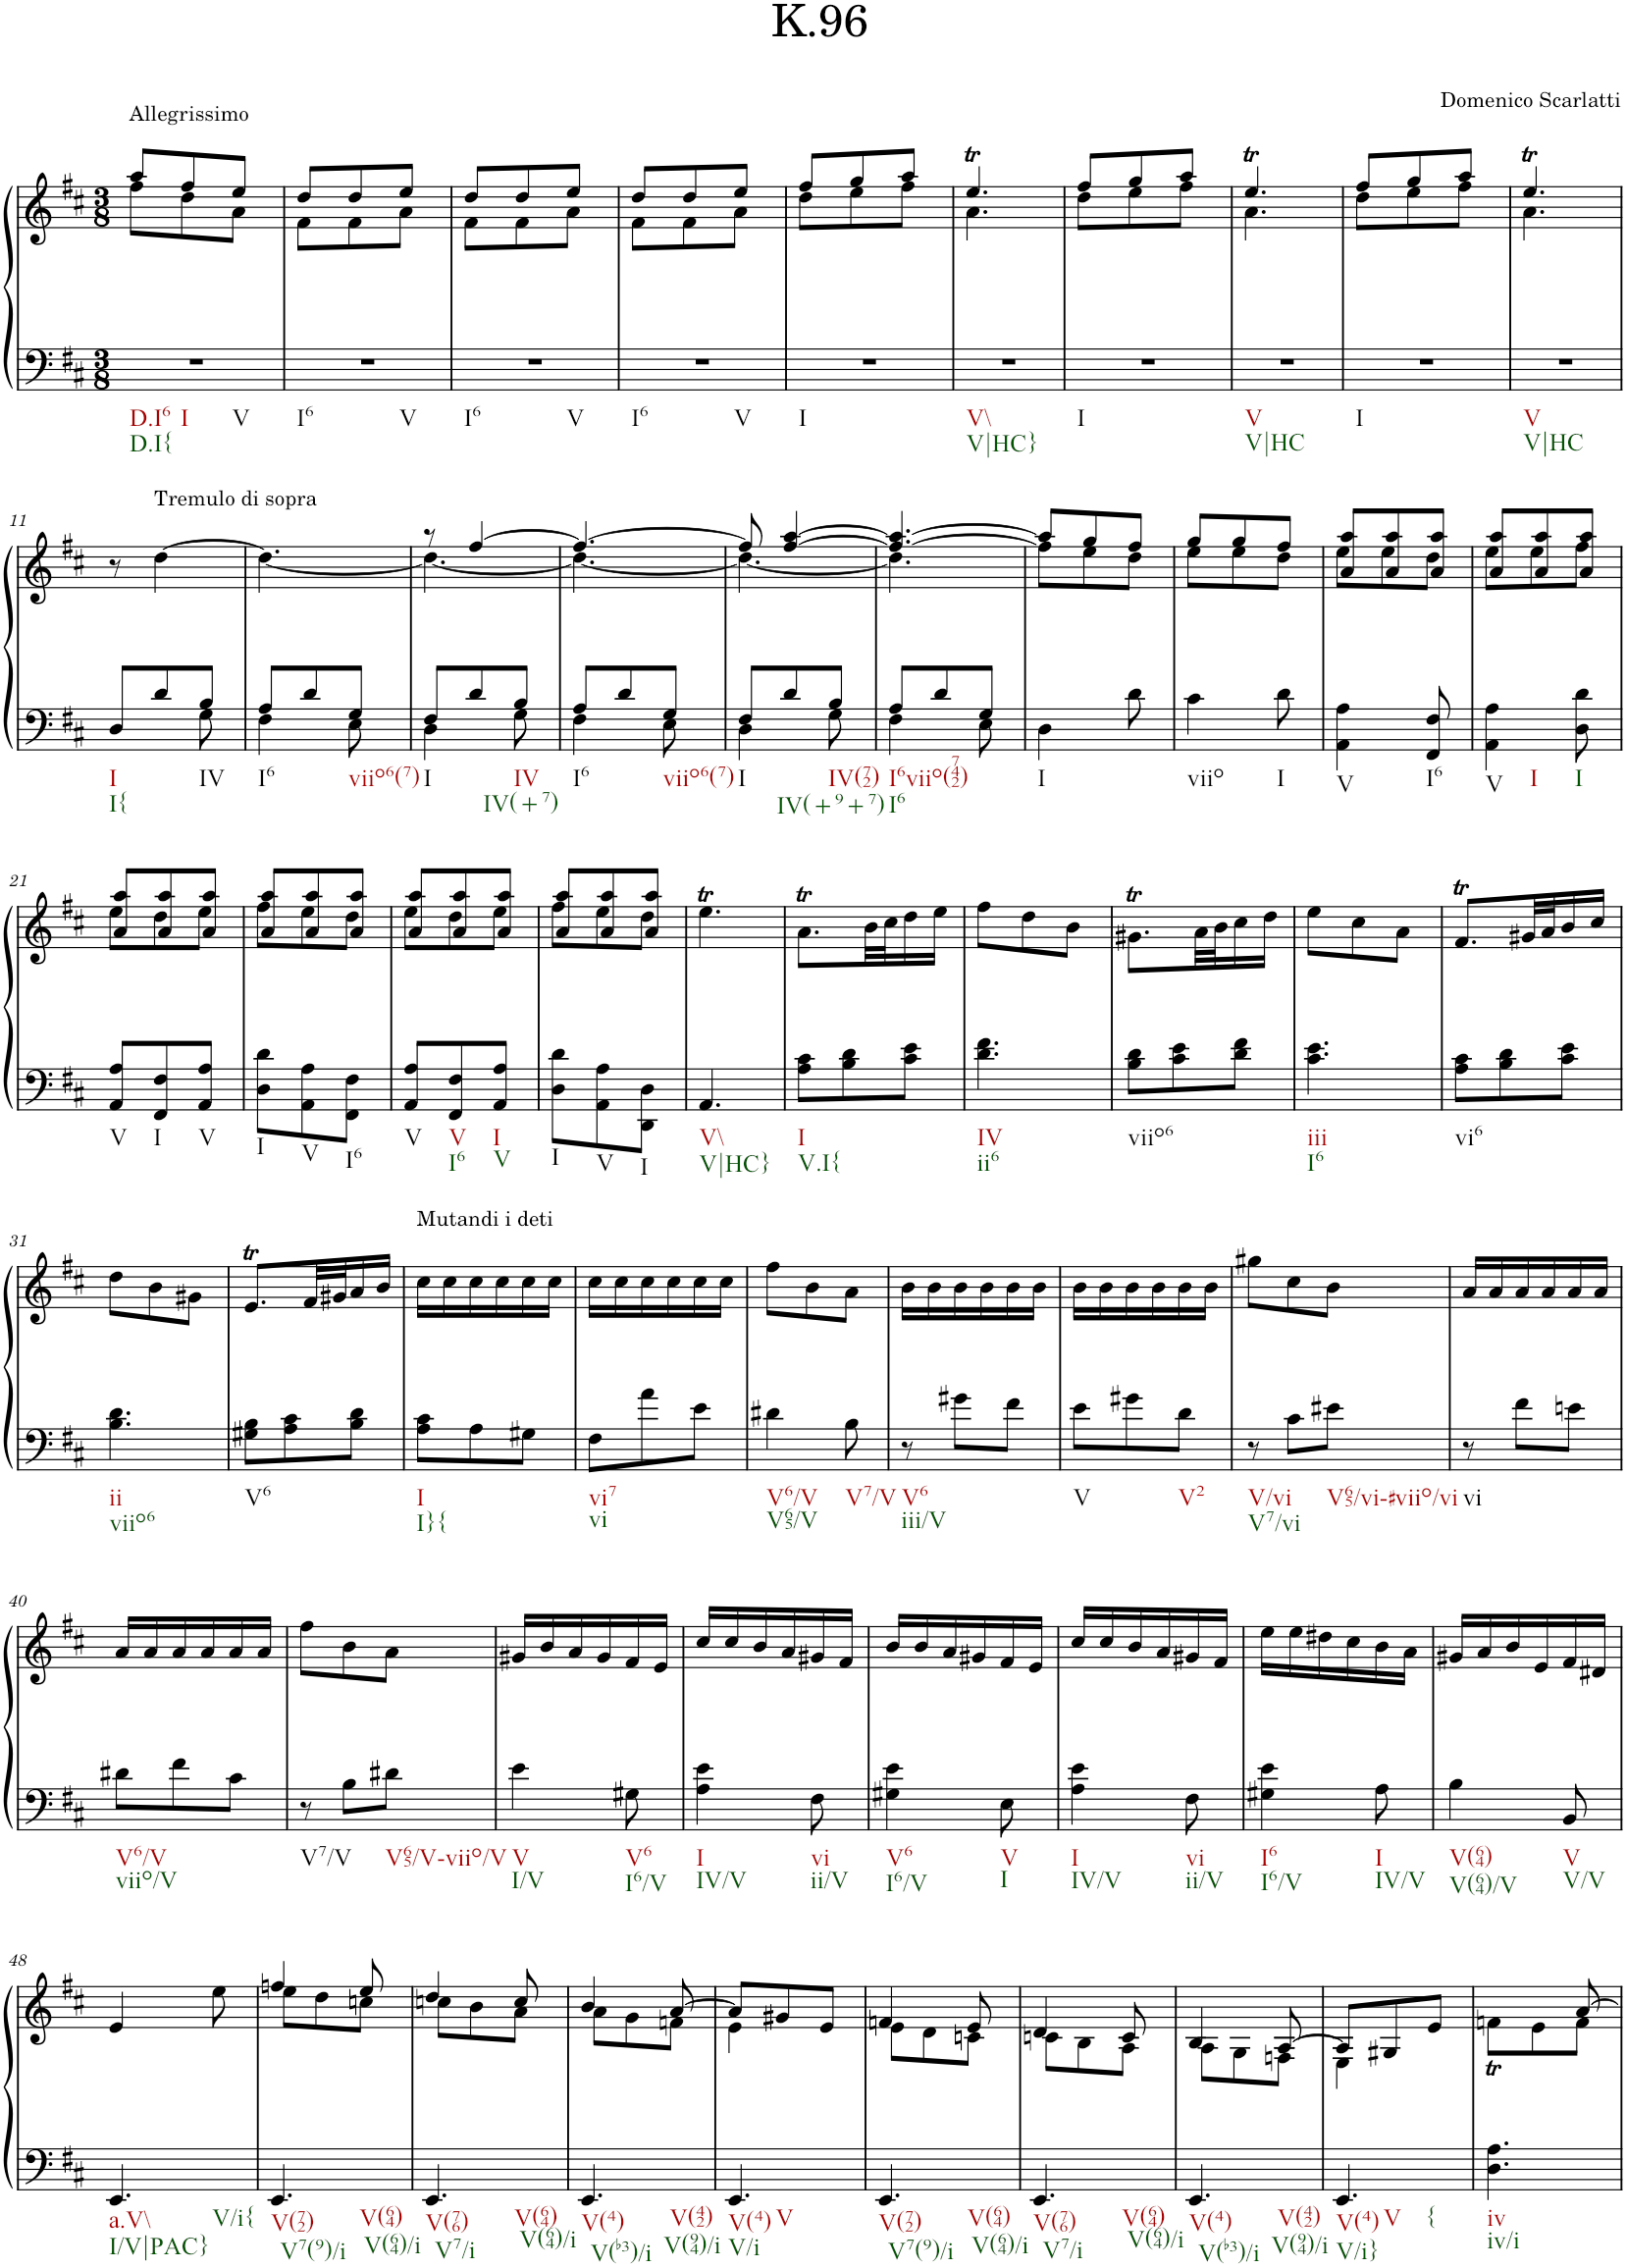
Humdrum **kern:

**kern	**kern
*part1	*part1
*staff2	*staff1
*I"Piano	*
*I'Pno.	*
*clefF4	*clefG2
*k[f#c#]	*k[f#c#]
*M3/8	*M3/8
=1	=1
*	*^
!	!LO:TX:a:t=Allegrissimo	!
!LO:TX:b:t=D.I6	!	!
!LO:TX:b:t=D.I{	!	!
!LO:TX:b:t=I	!	!
!LO:TX:b:t=V	!	!
4.r	8aa/L	8ff#\L
.	8ff#/	8dd\
.	8ee/J	8a\J
=2	=2	=2
!LO:TX:b:t=I6	!	!
!LO:TX:b:t=V	!	!
4.r	8dd/L	8f#\L
.	8dd/	8f#\
.	8ee/J	8a\J
=3	=3	=3
!LO:TX:b:t=I6	!	!
!LO:TX:b:t=V	!	!
4.r	8dd/L	8f#\L
.	8dd/	8f#\
.	8ee/J	8a\J
=4	=4	=4
!LO:TX:b:t=I6	!	!
!LO:TX:b:t=V	!	!
4.r	8dd/L	8f#\L
.	8dd/	8f#\
.	8ee/J	8a\J
=5	=5	=5
!LO:TX:b:t=I	!	!
4.r	8ff#/L	8dd\L
.	8gg/	8ee\
.	8aa/J	8ff#\J
=6	=6	=6
!LO:TX:b:t=V\\	!	!
!LO:TX:b:t=V|HC}	!	!
4.r	4.eeT/	4.a\
=7	=7	=7
!LO:TX:b:t=I	!	!
4.r	8ff#/L	8dd\L
.	8gg/	8ee\
.	8aa/J	8ff#\J
=8	=8	=8
!LO:TX:b:t=V	!	!
!LO:TX:b:t=V|HC	!	!
4.r	4.eeT/	4.a\
=9	=9	=9
!LO:TX:b:t=I	!	!
4.r	8ff#/L	8dd\L
.	8gg/	8ee\
.	8aa/J	8ff#\J
=10	=10	=10
!LO:TX:b:t=V	!	!
!LO:TX:b:t=V|HC	!	!
4.r	4.eeT/	4.a\
!!LO:LB:g=z
=11	=11	=11
*^	*	*
!LO:TX:b:t=I	!	!	!
!LO:TX:b:t=I{	!	!	!
*	*	*v	*v
8D/L	4ryy	8r
!	!	!LO:TX:a:t=Tremulo di sopra
8d/	.	[4dd\
!LO:TX:b:t=IV	!	!
8B/J	8G\	.
=12	=12	=12
!LO:TX:b:t=I6	!	!
8A/L	4F#\	4.dd\_
8d/	.	.
!LO:TX:b:t=viio6(7)	!	!
8G/J	8E\	.
=13	=13	=13
*	*	*^
!LO:TX:b:t=I	!	!	!
8F#/L	4D\	8r	4.dd\_
8d/	.	[4ff#/	.
!LO:TX:b:t=IV	!	!	!
!LO:TX:b:t=IV(+7)	!	!	!
8B/J	8G\	.	.
=14	=14	=14	=14
!LO:TX:b:t=I6	!	!	!
8A/L	4F#\	4.ff#/_	4.dd\_
8d/	.	.	.
!LO:TX:b:t=viio6(7)	!	!	!
8G/J	8E\	.	.
=15	=15	=15	=15
!LO:TX:b:t=I	!	!	!
8F#/L	4D\	8ff#/]	4.dd\_
8d/	.	[4ff#/ [4aa/	.
!LO:TX:b:t=IV(72)	!	!	!
!LO:TX:b:t=IV(+9+7)	!	!	!
8B/J	8G\	.	.
=16	=16	=16	=16
!LO:TX:b:t=I6viio(742)	!	!	!
!LO:TX:b:t=I6	!	!	!
8A/L	4F#\	4.ff#/_ 4.aa/_	4.dd\]
8d/	.	.	.
8G/J	8E\	.	.
=17	=17	=17	=17
!LO:TX:b:t=I	!	!	!
*v	*v	*	*
4D\	8aa/L]	8ff#\L]
.	8gg/	8ee\
8d\	8ff#/J	8dd\J
=18	=18	=18
!LO:TX:b:t=viio	!	!
4c#\	8gg/L	8ee\L
.	8gg/	8ee\
!LO:TX:b:t=I	!	!
8d\	8ff#/J	8dd\J
=19	=19	=19
!LO:TX:b:t=V	!	!
4AA\ 4A\	8a/ 8aa/L	8ee\L
.	8a/ 8aa/	8ee\
!LO:TX:b:t=I6	!	!
8FF#/ 8F#/	8a/ 8aa/J	8dd\J
=20	=20	=20
!LO:TX:b:t=V	!	!
!LO:TX:b:t=I	!	!
4AA\ 4A\	8a/ 8aa/L	8ee\L
.	8a/ 8aa/	8ee\
!LO:TX:b:t=I	!	!
8D\ 8d\	8a/ 8aa/J	8ff#\J
!!LO:LB:g=z	!!
=21	=21	=21
!LO:TX:b:t=V	!	!
8AA/ 8A/L	8a/ 8aa/L	8ee\L
!LO:TX:b:t=I	!	!
8FF#/ 8F#/	8a/ 8aa/	8dd\
!LO:TX:b:t=V	!	!
8AA/ 8A/J	8a/ 8aa/J	8ee\J
=22	=22	=22
!LO:TX:b:t=I	!	!
8D\ 8d\L	8a/ 8aa/L	8ff#\L
!LO:TX:b:t=V	!	!
8AA\ 8A\	8a/ 8aa/	8ee\
!LO:TX:b:t=I6	!	!
8FF#\ 8F#\J	8a/ 8aa/J	8dd\J
=23	=23	=23
!LO:TX:b:t=V	!	!
8AA/ 8A/L	8a/ 8aa/L	8ee\L
!LO:TX:b:t=V	!	!
!LO:TX:b:t=I6	!	!
8FF#/ 8F#/	8a/ 8aa/	8dd\
!LO:TX:b:t=I	!	!
!LO:TX:b:t=V	!	!
8AA/ 8A/J	8a/ 8aa/J	8ee\J
=24	=24	=24
!LO:TX:b:t=I	!	!
8D\ 8d\L	8a/ 8aa/L	8ff#\L
!LO:TX:b:t=V	!	!
8AA\ 8A\	8a/ 8aa/	8ee\
!LO:TX:b:t=I	!	!
8DD\ 8D\J	8a/ 8aa/J	8dd\J
=25	=25	=25
!LO:TX:b:t=V\\	!	!
!LO:TX:b:t=V|HC}	!	!
*	*v	*v
4.AA/	4.eeT\
=26	=26
!LO:TX:b:t=I	!
!LO:TX:b:t=V.I{	!
8A\ 8c#\L	8.aT\L
8B\ 8d\	.
.	32b\LL
.	32cc#\J
8c#\ 8e\J	16dd\
.	16ee\JJ
=27	=27
!LO:TX:b:t=IV	!
!LO:TX:b:t=ii6	!
4.d\ 4.f#\	8ff#\L
.	8dd\
.	8b\J
=28	=28
!LO:TX:b:t=viio6	!
8B\ 8d\L	8.g#Xt\L
8c#\ 8e\	.
.	32a\LL
.	32b\J
8d\ 8f#\J	16cc#\
.	16dd\JJ
=29	=29
!LO:TX:b:t=iii	!
!LO:TX:b:t=I6	!
4.c#\ 4.e\	8ee\L
.	8cc#\
.	8a\J
=30	=30
!LO:TX:b:t=vi6	!
8A\ 8c#\L	8.f#t/L
8B\ 8d\	.
.	32g#X/LL
.	32a/J
8c#\ 8e\J	16b/
.	16cc#/JJ
!!LO:LB:g=z
=31	=31
!LO:TX:b:t=ii	!
!LO:TX:b:t=viio6	!
4.B\ 4.d\	8dd\L
.	8b\
.	8g#X\J
=32	=32
!LO:TX:b:t=V6	!
8G#X\ 8B\L	8.eT/L
8A\ 8c#\	.
.	32f#/LL
.	32g#X/J
8B\ 8d\J	16a/
.	16b/JJ
=33	=33
!	!LO:TX:a:t=Mutandi i deti
!LO:TX:b:t=I	!
!LO:TX:b:t=I}{	!
8A\ 8c#\L	16cc#\LL
.	16cc#\
8A\	16cc#\
.	16cc#\
8G#X\J	16cc#\
.	16cc#\JJ
=34	=34
!LO:TX:b:t=vi7	!
!LO:TX:b:t=vi	!
8F#\L	16cc#\LL
.	16cc#\
8a\	16cc#\
.	16cc#\
8e\J	16cc#\
.	16cc#\JJ
=35	=35
!LO:TX:b:t=V6/V	!
!LO:TX:b:t=V65/V	!
4d#X\	8ff#\L
.	8b\
!LO:TX:b:t=V7/V	!
8B\	8a\J
=36	=36
!LO:TX:b:t=V6	!
!LO:TX:b:t=iii/V	!
8r	16b\LL
.	16b\
8g#X\L	16b\
.	16b\
8f#\J	16b\
.	16b\JJ
=37	=37
!LO:TX:b:t=V	!
8e\L	16b\LL
.	16b\
8g#X\	16b\
.	16b\
!LO:TX:b:t=V2	!
8d\J	16b\
.	16b\JJ
=38	=38
!LO:TX:b:t=V/vi	!
!LO:TX:b:t=V7/vi	!
8r	8gg#X\L
8c#\L	8cc#\
!LO:TX:b:t=V65/vi-#viio/vi	!
8e#X\J	8b\J
=39	=39
!LO:TX:b:t=vi	!
8r	16a/LL
.	16a/
8f#\L	16a/
.	16a/
8en\J	16a/
.	16a/JJ
!!LO:LB:g=z
=40	=40
!LO:TX:b:t=V6/V	!
!LO:TX:b:t=viio/V	!
8d#X\L	16a/LL
.	16a/
8f#\	16a/
.	16a/
8c#\J	16a/
.	16a/JJ
=41	=41
!LO:TX:b:t=V7/V	!
8r	8ff#\L
8B\L	8b\
!LO:TX:b:t=V65/V-viio/V	!
8d#X\J	8a\J
=42	=42
!LO:TX:b:t=V	!
!LO:TX:b:t=I/V	!
4e\	16g#X/LL
.	16b/
.	16a/
.	16g#/
!LO:TX:b:t=V6	!
!LO:TX:b:t=I6/V	!
8G#X\	16f#/
.	16e/JJ
=43	=43
!LO:TX:b:t=I	!
!LO:TX:b:t=IV/V	!
4A\ 4e\	16cc#/LL
.	16cc#/
.	16b/
.	16a/
!LO:TX:b:t=vi	!
!LO:TX:b:t=ii/V	!
8F#\	16g#X/
.	16f#/JJ
=44	=44
!LO:TX:b:t=V6	!
!LO:TX:b:t=I6/V	!
4G#X\ 4e\	16b/LL
.	16b/
.	16a/
.	16g#X/
!LO:TX:b:t=V	!
!LO:TX:b:t=I	!
8E\	16f#/
.	16e/JJ
=45	=45
!LO:TX:b:t=I	!
!LO:TX:b:t=IV/V	!
4A\ 4e\	16cc#/LL
.	16cc#/
.	16b/
.	16a/
!LO:TX:b:t=vi	!
!LO:TX:b:t=ii/V	!
8F#\	16g#X/
.	16f#/JJ
=46	=46
!LO:TX:b:t=I6	!
!LO:TX:b:t=I6/V	!
4G#X\ 4e\	16ee\LL
.	16ee\
.	16dd#X\
.	16cc#\
!LO:TX:b:t=I	!
!LO:TX:b:t=IV/V	!
8A\	16b\
.	16a\JJ
=47	=47
!LO:TX:b:t=V(64)	!
!LO:TX:b:t=V(64)/V	!
4B\	16g#X/LL
.	16a/
.	16b/
.	16e/
!LO:TX:b:t=V	!
!LO:TX:b:t=V/V	!
8BB/	16f#/
.	16d#X/JJ
!!LO:LB:g=z
=48	=48
!LO:TX:b:t=a.V\\	!
!LO:TX:b:t=I/V|PAC}	!
!LO:TX:b:t=V/i{	!
4.EE/	4e/
.	8ee\
=49	=49
*	*^
!LO:TX:b:t=V(72)	!	!
!LO:TX:b:t=V7(9)/i	!	!
!LO:TX:b:t=V(64)	!	!
!LO:TX:b:t=V(64)/i	!	!
4.EE/	4ffn/	8ee\L
.	.	8dd\
.	8ee/	8ccn\J
=50	=50	=50
!LO:TX:b:t=V(76)	!	!
!LO:TX:b:t=V7/i	!	!
!LO:TX:b:t=V(64)	!	!
!LO:TX:b:t=V(64)/i	!	!
4.EE/	4dd/	8ccn\L
.	.	8b\
.	8cc/	8a\J
=51	=51	=51
!LO:TX:b:t=V(4)	!	!
!LO:TX:b:t=V(b3)/i	!	!
!LO:TX:b:t=V(42)	!	!
!LO:TX:b:t=V(94)/i	!	!
4.EE/	4b/	8a\L
.	.	8g\
.	[8a/	8fn\J
=52	=52	=52
!LO:TX:b:t=V(4)	!	!
!LO:TX:b:t=V/i	!	!
!LO:TX:b:t=V	!	!
4.EE/	8a/L]	4e\
.	8g#X/	.
.	8e/J	8ryy
=53	=53	=53
!LO:TX:b:t=V(72)	!	!
!LO:TX:b:t=V7(9)/i	!	!
!LO:TX:b:t=V(64)	!	!
!LO:TX:b:t=V(64)/i	!	!
4.EE/	4fn/	8e\L
.	.	8d\
.	8e/	8cn\J
=54	=54	=54
!LO:TX:b:t=V(76)	!	!
!LO:TX:b:t=V7/i	!	!
!LO:TX:b:t=V(64)	!	!
!LO:TX:b:t=V(64)/i	!	!
4.EE/	4d/	8cn\L
.	.	8B\
.	8c/	8A\J
=55	=55	=55
!LO:TX:b:t=V(4)	!	!
!LO:TX:b:t=V(b3)/i	!	!
!LO:TX:b:t=V(42)	!	!
!LO:TX:b:t=V(94)/i	!	!
4.EE/	4B/	8A\L
.	.	8G\
.	[8A/	8Fn\J
=56	=56	=56
!LO:TX:b:t=V(4)	!	!
!LO:TX:b:t=V/i}	!	!
!LO:TX:b:t=V	!	!
!LO:TX:b:t={	!	!
4.EE/	8A/L]	4E\
.	8G#X/	.
.	8e/J	8ryy
=57	=57	=57
!LO:TX:b:t=iv	!	!
!LO:TX:b:t=iv/i	!	!
4.D\ 4.A\	4ryy	8fnT\L
.	.	8e\
.	[8a/	8f\J
*	*v	*v
=	=
*-	*-
